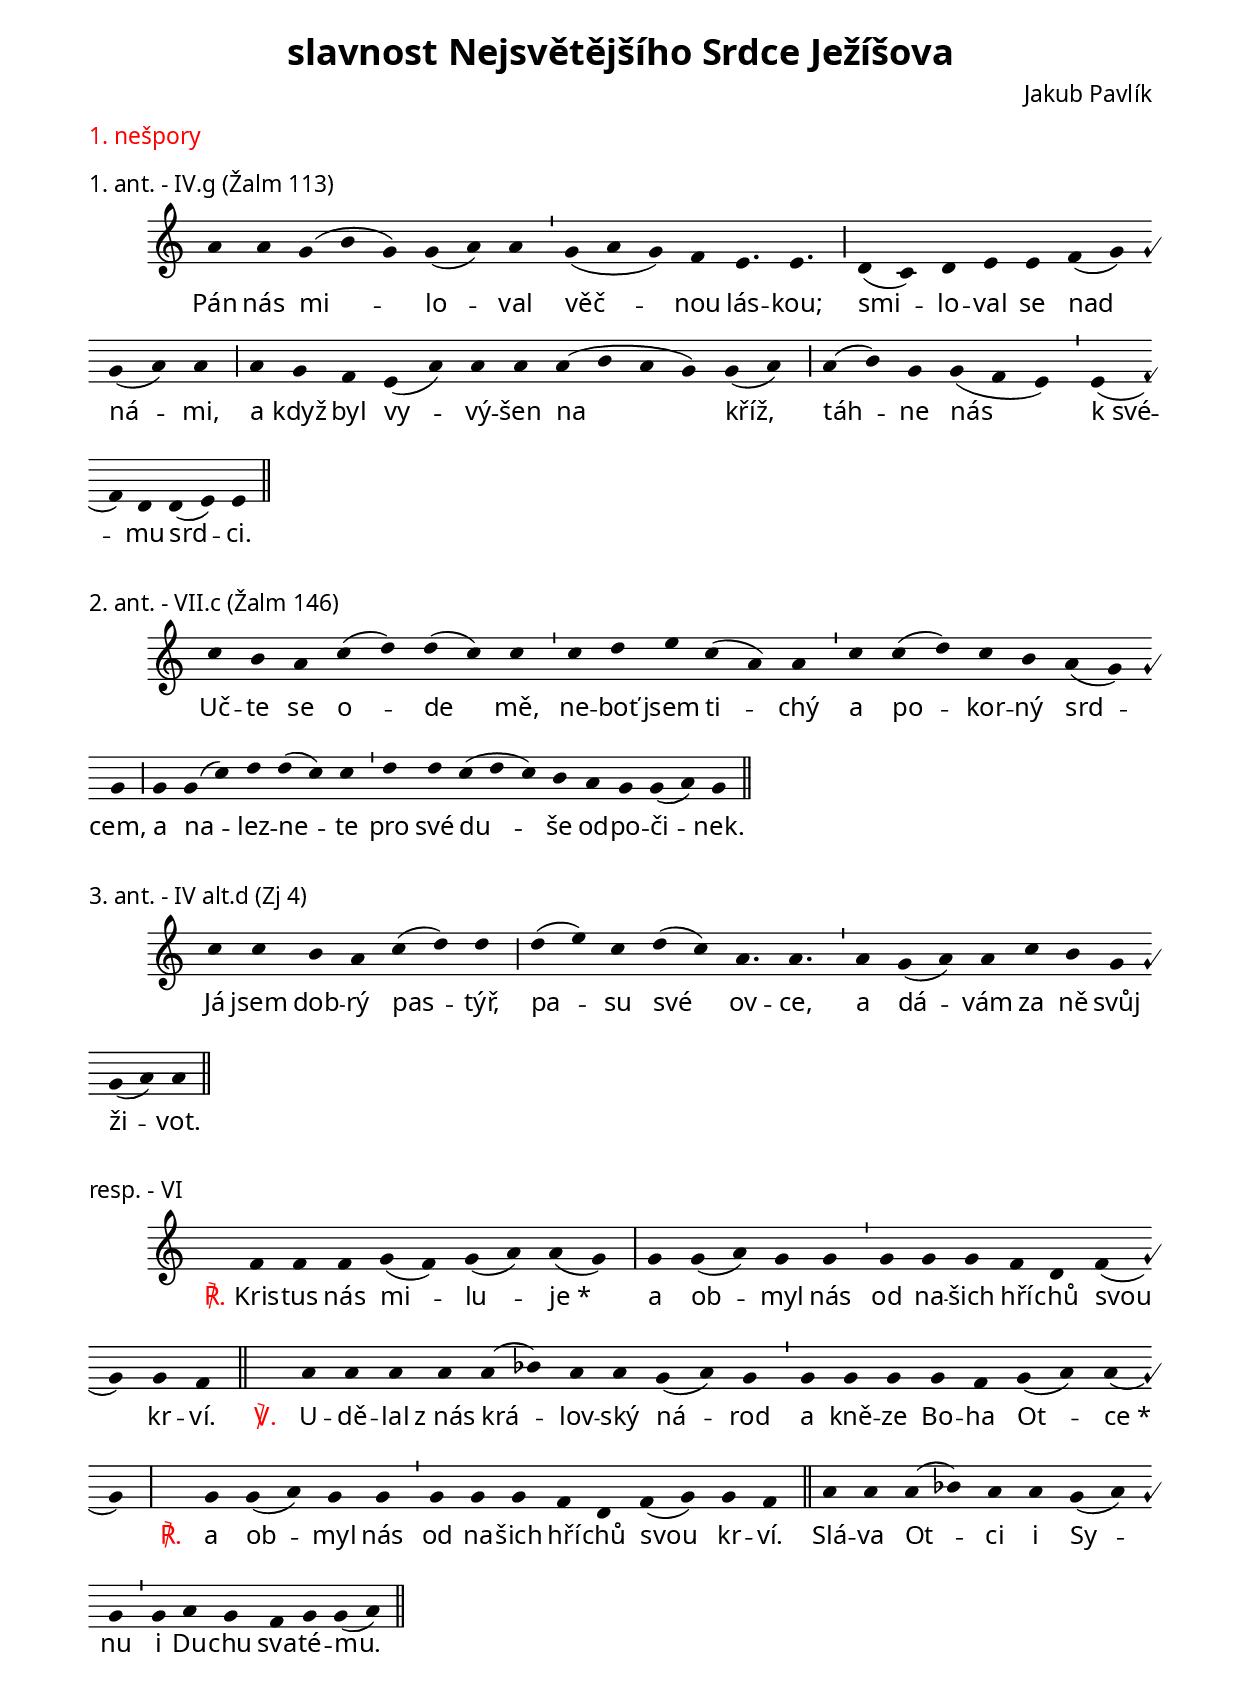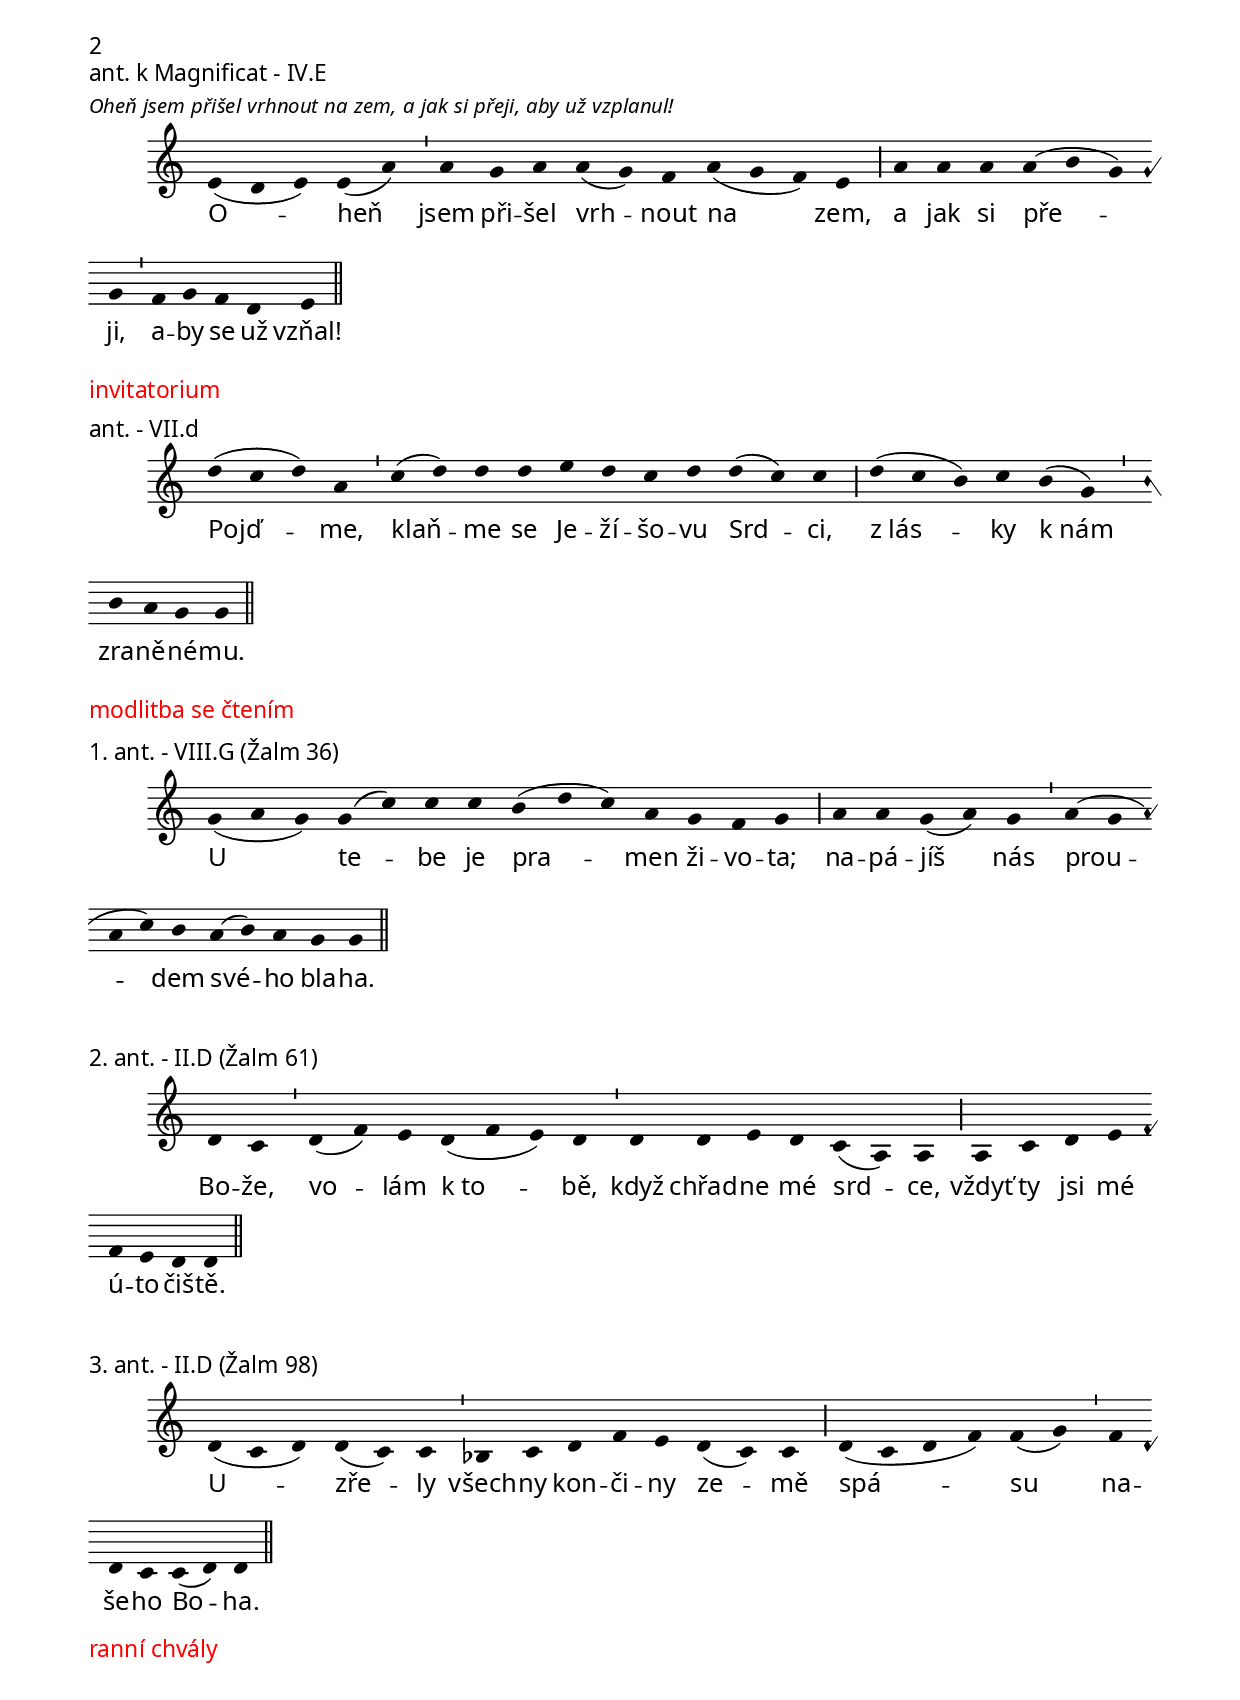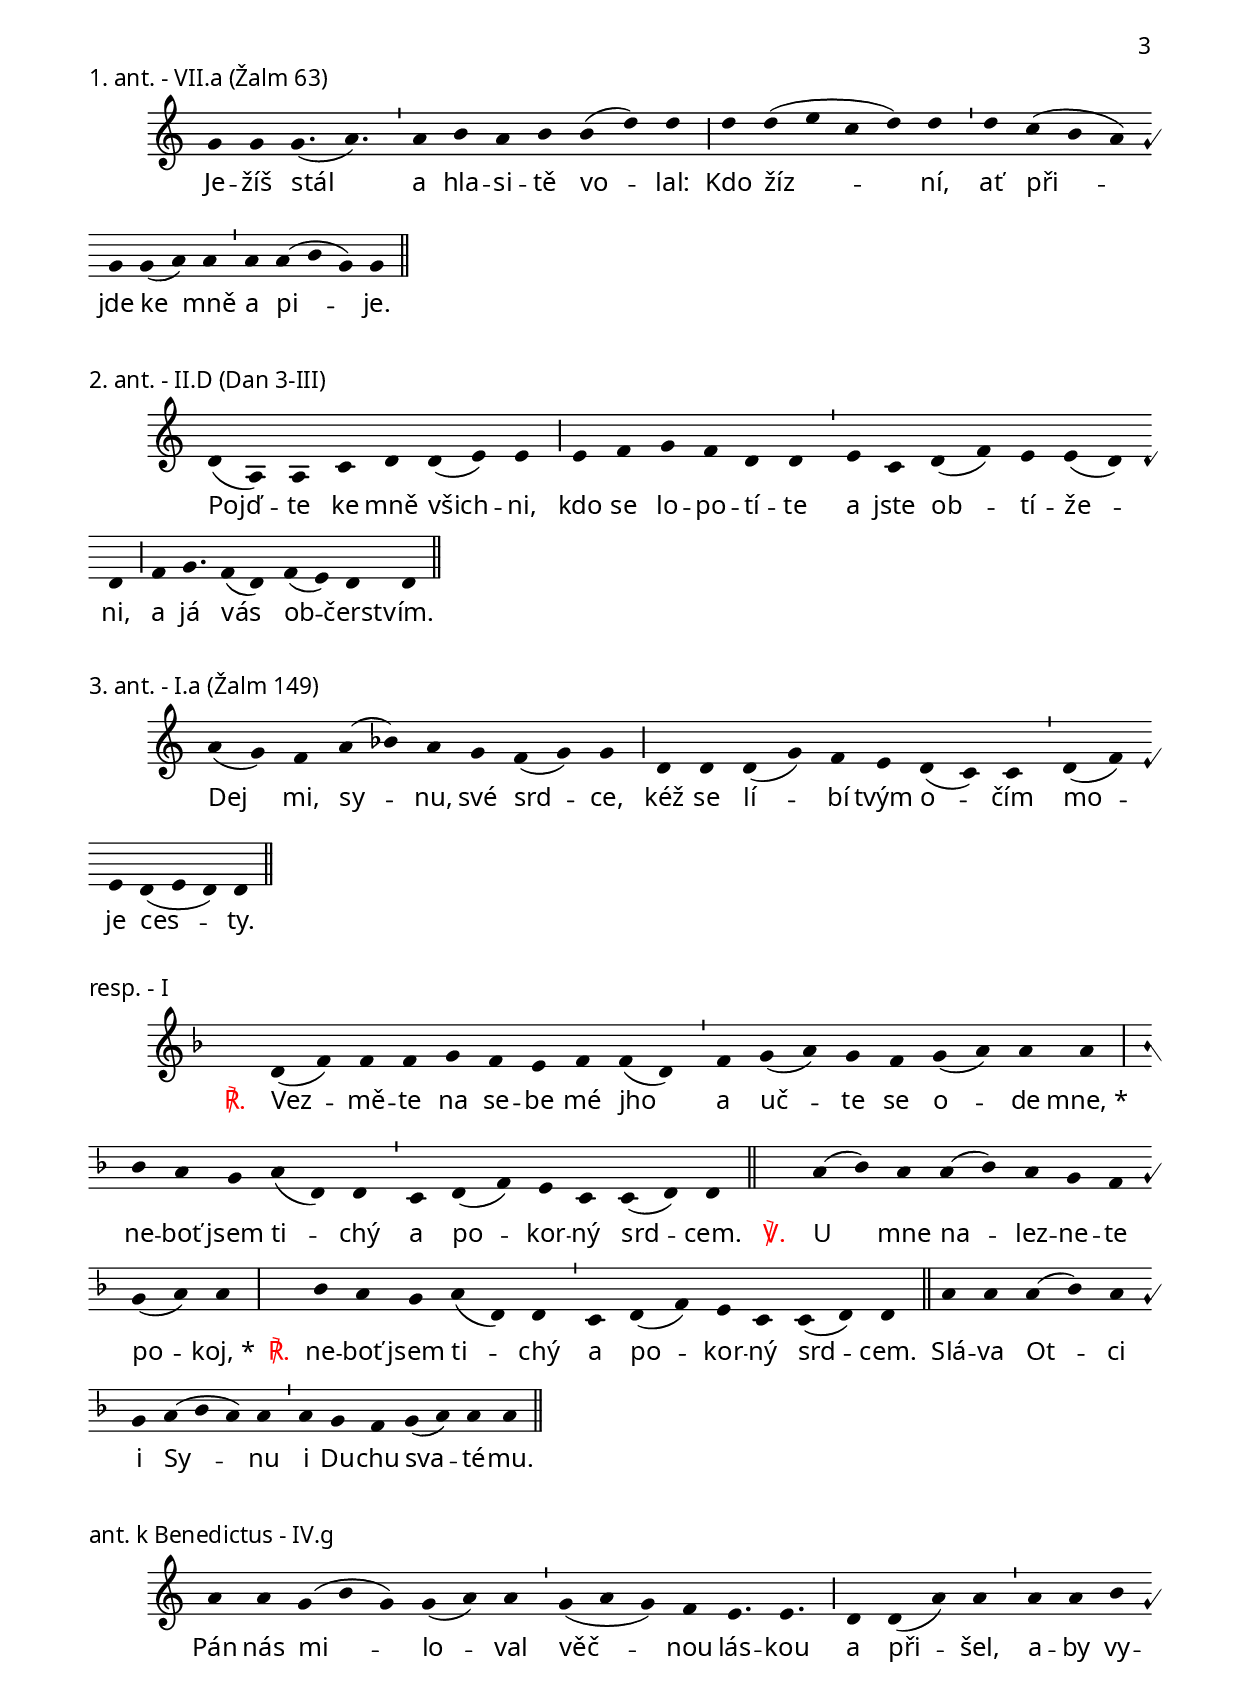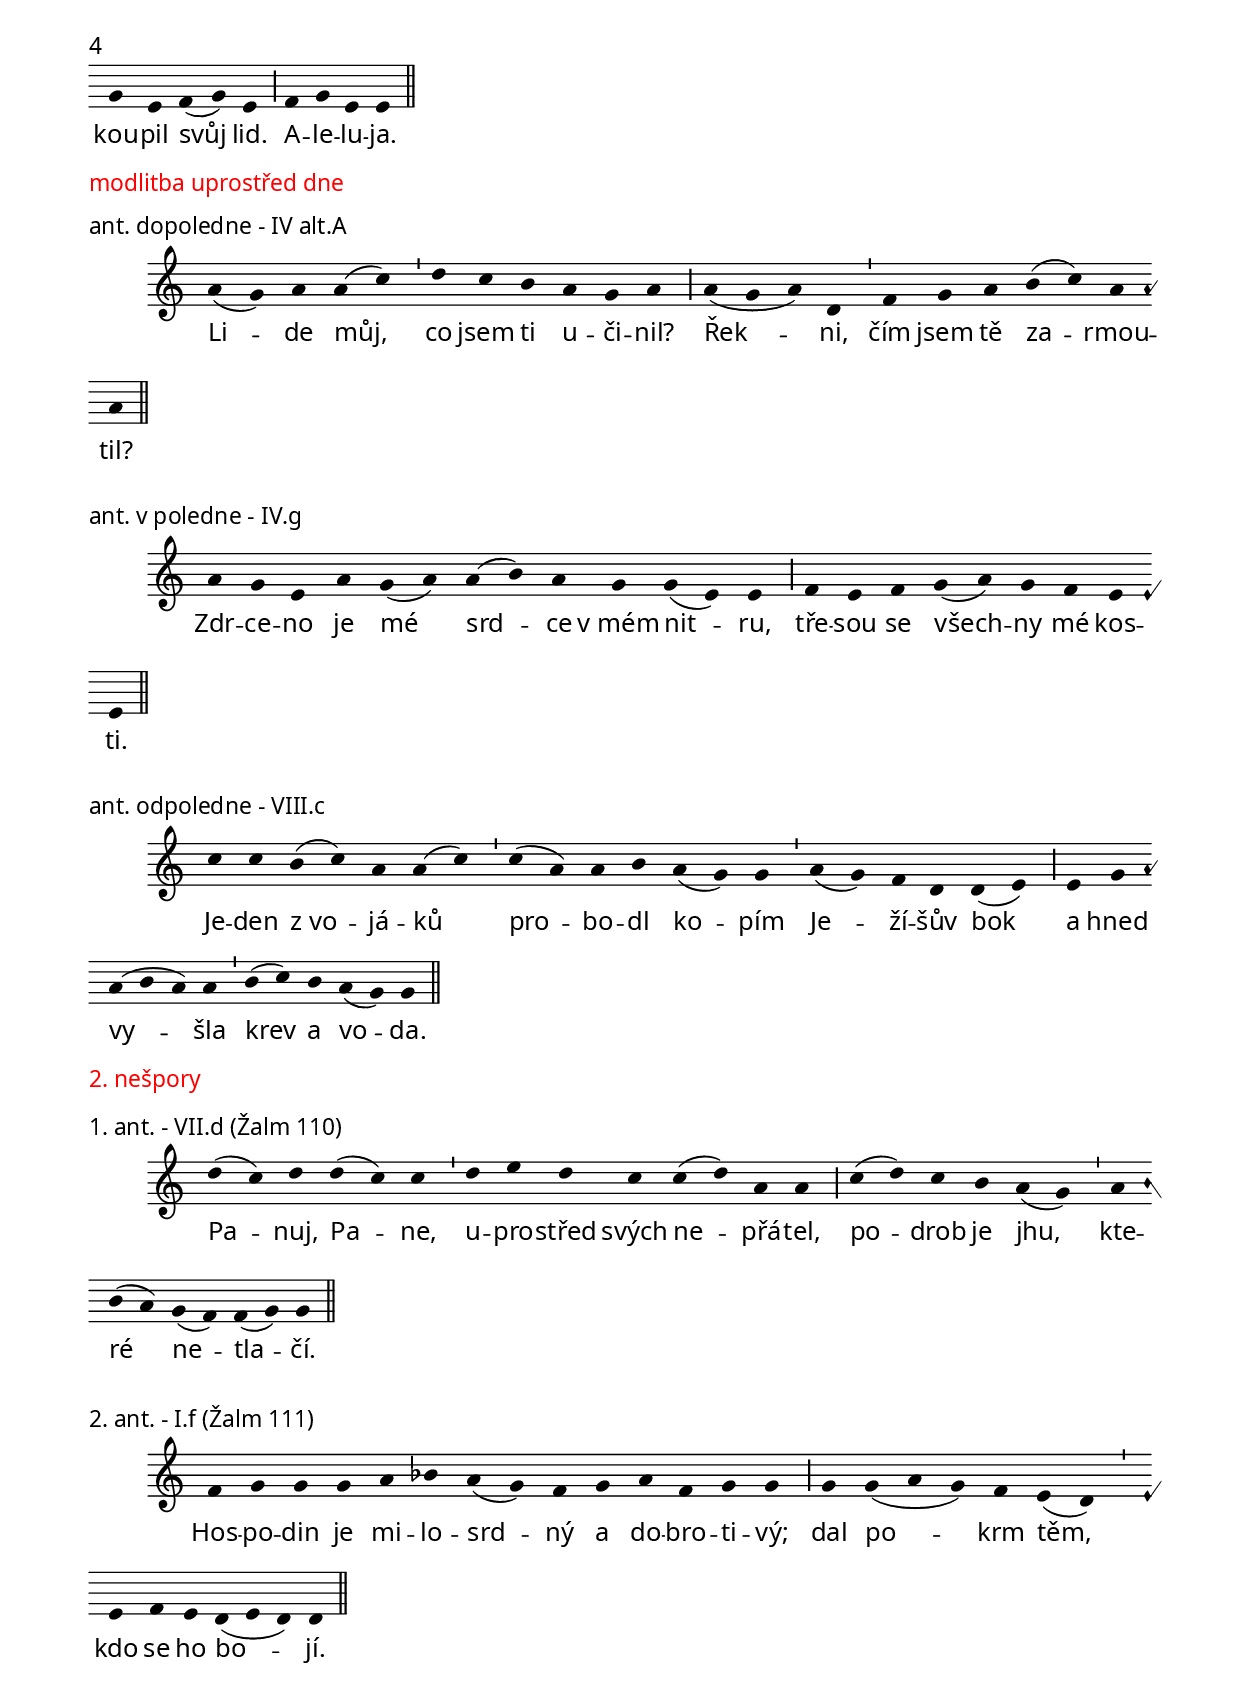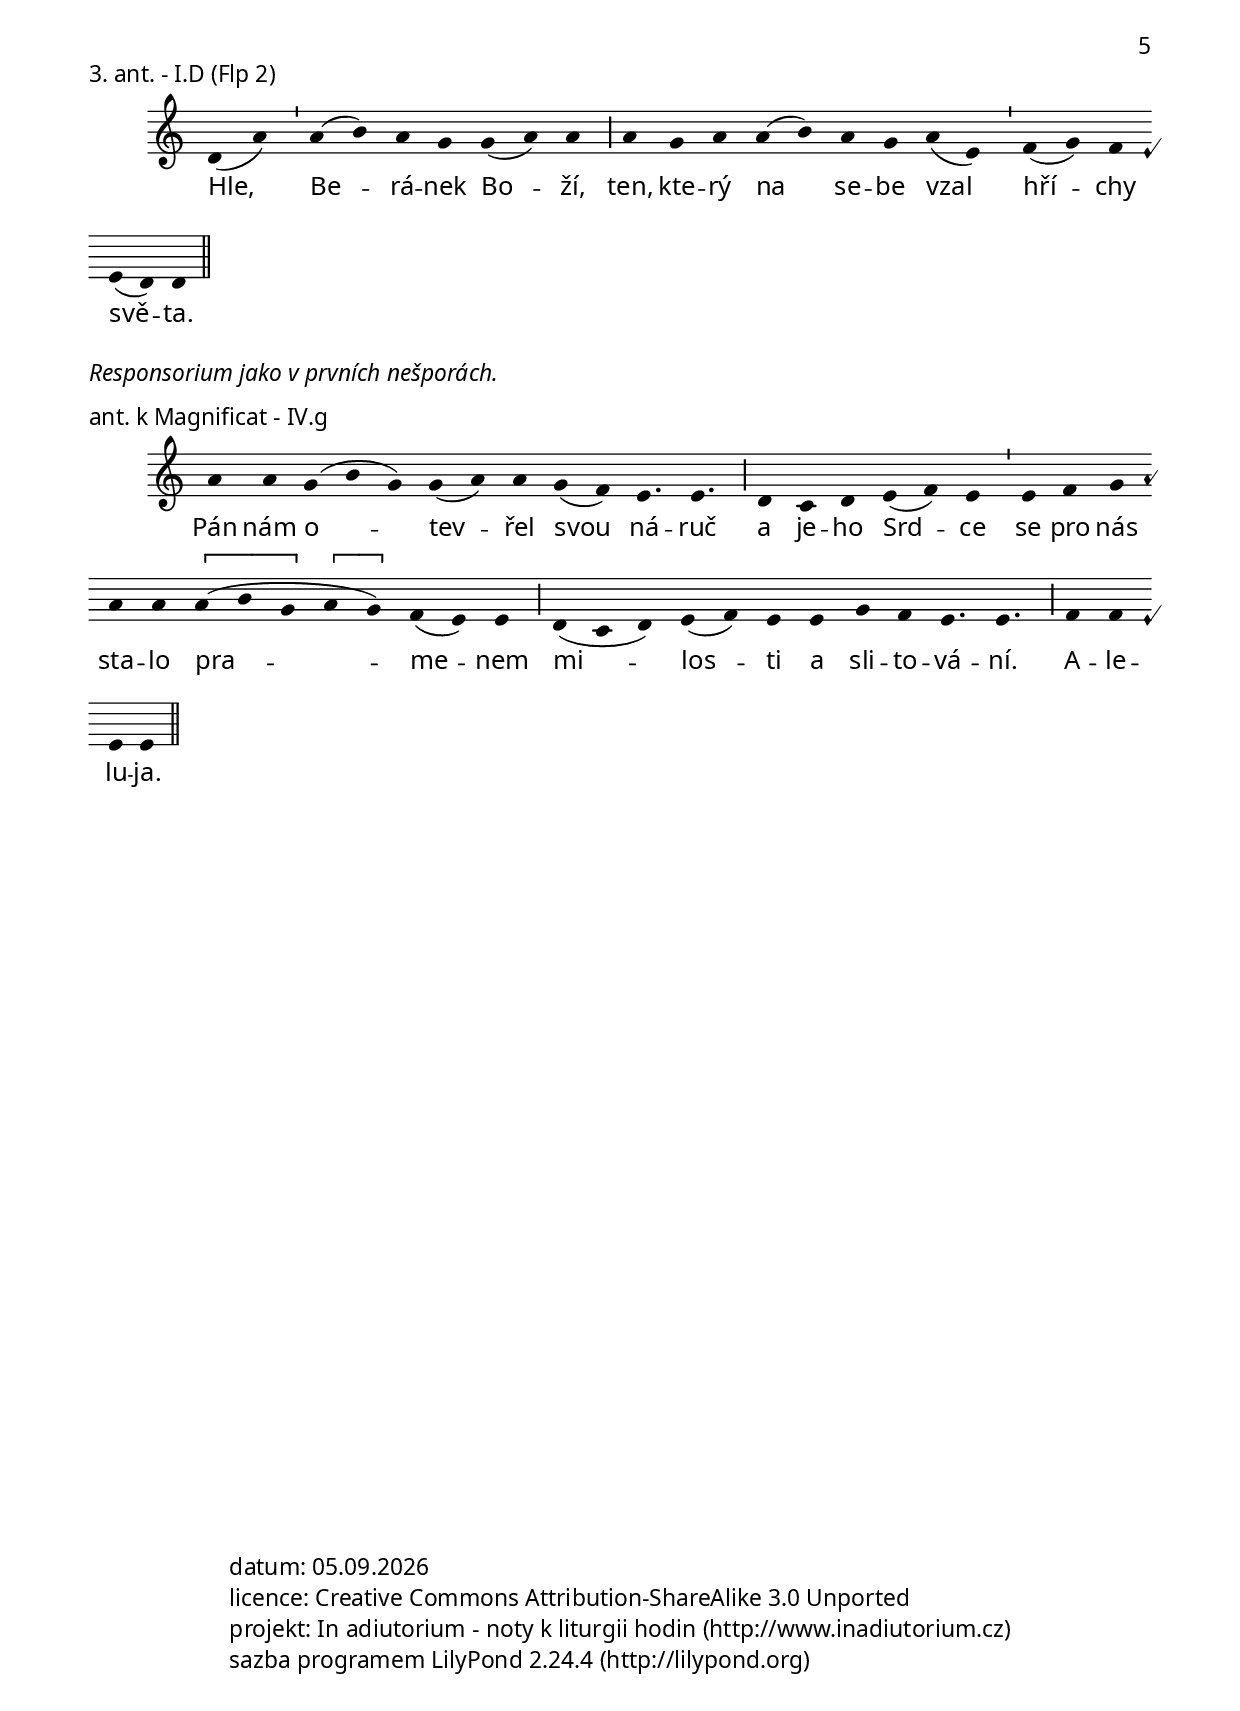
\version "2.14.2"

\header {
  title = "slavnost Nejsvětějšího Srdce Ježíšova"
  composer = "Jakub Pavlík"
}

\include "spolecne.ly"
\include "dilyresponsorii.ly"

\markup {\nadpisHodinka {"1. nešpory"}}

\score {
  \relative c'' {
    \choralniRezim
    a4 a g( b g) g( a) a \barMin g( a g) f e4. e \barMaior
    d4( c) d e e f( g) g( a) a \barMaior
    a g f e( a) a a a( b a g) g( a) \barMaior
    a( b) g g( f e) \barMin e( f) d d( e) e \barFinalis
  }
  \addlyrics {
    Pán nás mi -- lo -- val věč -- nou lás -- kou;
    smi -- lo -- val se nad ná -- mi,
    a když byl vy -- vý -- šen na kříž,
    táh -- ne nás k_své -- mu srd -- ci.
  }
  \header {
    quid = "1. ant."
    modus = "IV"
    differentia = "g"
    psalmus = "Žalm 113"
    placet = "nic moc"
    id = "1ne-a1"
    fons = "první část: dnes, antifona k Benedictus"
    piece = \markup {\sestavTitulek}
  }
}

\score {
  \relative c'' {
    \choralniRezim
    c4 b a c( d) d( c) c \barMin
    c d e c( a) a \barMin c c( d) c b a( g) g \barMaior
    g g( c) d d( c) c \barMin d d c( d c) b a g g( a) g \barFinalis
  }
  \addlyrics {
    Uč -- te se o -- de mě,
    ne -- boť jsem ti -- chý a po -- kor -- ný srd -- cem,
    a na -- lez -- ne -- te pro své du -- še od -- po -- či -- nek.
  }
  \header {
    quid = "2. ant."
    modus = "VII"
    differentia = "c"
    psalmus = "Žalm 146"
    id = "1ne-a2"
    piece = \markup {\sestavTitulek}
  }
}

\score {
  \relative c'' {
    \choralniRezim
    c4 c b a c( d) d \barMaior
    d( e) c d( c) a4. a \barMin
    a4 g( a) a c b g g( a) a \barFinalis
  }
  \addlyrics {
    Já jsem dob -- rý pas -- týř,
    pa -- su své ov -- ce,
    a dá -- vám za ně svůj ži -- vot.
  }
  \header {
    quid = "3. ant."
    modus = "IV alt"
    differentia = "d"
    psalmus = "Zj 4"
    id = "1ne-a3"
    fons = "první část a motiv třetí části: Svatý týden, modlitba uprostřed dne, ant. v poledne"
    piece = \markup {\sestavTitulek}
  }
}

\score {
  \relative c' {
    \choralniRezim

    % R
    \neviditelna f
    f4 f f g( f) g( a) a( g) \barMax
    g g( a) g g \barMin g g g f d f( g) g f \barFinalis
    % V
    \neviditelna a
    a a a a a( bes) a a g( a) g \barMin g g g g f g( a) a( g) \barMax
    % R
    \neviditelna g
    g g( a) g g \barMin g g g f d f( g) g f \barFinalis
    % Slava
    \respVIdoxologie \barFinalis
  }
  \addlyrics {
    \Response Kris -- tus nás mi -- lu -- je_* a ob -- myl nás od na -- šich hří -- chů svou kr -- ví.
    \Verse U -- dě -- lal z_nás krá -- lov -- ský ná -- rod a kně -- ze Bo -- ha Ot -- ce_*
    \Response a ob -- myl nás od na -- šich hří -- chů svou kr -- ví.
    \textRespDoxologie
  }
  \header {
    quid = "resp."
    modus = "VI"
    fons = "responsoria ze žaltáře, pátek 1. týdne, nešp."
    fial = "responsoria.ly#1pa-ne"
    id = "1ne-resp"
    piece = \markup\sestavTitulekResp
  }
}

\score {
  \relative c' {
    \choralniRezim
    e4( d e) e( a) \barMin a g a a( g) f a( g f) e \barMaior
    a4 a a a( b g) g \barMin f g f d e \barFinalis
  }
  \addlyrics {
    O -- heň jsem při -- šel vrh -- nout na zem,
    a jak si pře -- ji, a -- by se už vzňal!
  }
  \header {
    textus_approbatus = "Oheň jsem přišel vrhnout na zem,
    a jak si přeji, aby už vzplanul!"
    quid = "ant. k Magnificat"
    modus = "IV"
    differentia = "E"
    psalmus = ""
    id = "1ne-amag"
    piece = \markup {\sestavTitulekBezZalmu}
  }
}

\markup {\nadpisHodinka {"invitatorium"}}

\score {
  \relative c'' {
    \choralniRezim
    d( c d) a \barMin c( d) d d e d c d d( c) c \barMaior
    d( c b) c b( g) \barMin b a g g \barFinalis
  }
  \addlyrics {
    Pojď -- me,
    klaň -- me se Je -- ží -- šo -- vu Srd -- ci,
    z_lás -- ky k_nám zra -- ně -- né -- mu.
  }
  \header {
    quid = "ant."
    modus = "VII"
    differentia = "d"
    psalmus = ""
    id = "invit"
    piece = \markup {\sestavTitulekBezZalmu}
  }
}

\markup {\nadpisHodinka {"modlitba se čtením"}}

\score {
  \relative c'' {
    \choralniRezim
    g4( a g) g( c) c c b( d c) a g f g \barMaior
    a a g( a) g \barMin a4( g a c) b a( b) a g g \barFinalis
  }
  \addlyrics {
    U te -- be je pra -- men ži -- vo -- ta;
    na -- pá -- jíš nás prou -- dem své -- ho bla -- ha.
  }
  \header {
    quid = "1. ant."
    modus = "VIII"
    differentia = "G"
    psalmus = "Žalm 36"
    id = "mc-a1"
    piece = \markup {\sestavTitulek}
  }
}

\score {
  \relative c' {
    \choralniRezim
    d4 c \barMin d( f) e d( f e) d \barMin
    d d e d c( a) a \barMaior
    a c d e f e d d \barFinalis
  }
  \addlyrics {
    Bo -- že, vo -- lám k_to -- bě,
    když chřad -- ne mé srd -- ce,
    vždyť ty jsi mé ú -- to -- čiš -- tě.
  }
  \header {
    quid = "2. ant."
    modus = "II"
    differentia = "D"
    psalmus = "Žalm 61"
    placet = "3.-4. část je bohatá na vyšinuté přízvuky -
    dává totiž smysl jen jako
    KDYŽ chřadNE mé SRDce, VŽDYŤ ty JSI mé ÚtoČIŠtě"
    id = "mc-a2"
    piece = \markup {\sestavTitulek}
  }
}

\score {
  \relative c' {
    \choralniRezim
    d4( c d) d( c) c \barMin bes c d f e d( c) c \barMaior
    d( c d f) f( g) \barMin f d c c( d) d \barFinalis
  }
  \addlyrics {
    U -- zře -- ly všech -- ny kon -- či -- ny ze -- mě
    spá -- su na -- še -- ho Bo -- ha.
  }
  \header {
    quid = "3. ant."
    modus = "II"
    differentia = "D"
    psalmus = "Žalm 98"
    id = "mc-a3"
    piece = \markup {\sestavTitulek}
  }
}

\score {
  \relative c' {
    \choralniRezim

  }
  \addlyrics {
    Bůh je má spá -- sa;
    bez o -- ba -- vy mo -- hu dou -- fat.
    A -- le -- lu -- ja.
  }
  \header {
    quid = "ant. ke kantikům vigilie"
    modus = ""
    differentia = ""
    psalmus = ""
    id = "mc-avig"
    piece = \markup {\sestavTitulekBezZalmu}
  }
}

\markup {\nadpisHodinka {"ranní chvály"}}

\score {
  \relative c'' {
    \choralniRezim
    g4 g g4.( a) \barMin a4 b a b b( d) d \barMaior
    d d( e c d) d \barMin d c( b a) g g( a) a \barMin a a( b g) g \barFinalis
  }
  \addlyrics {
    Je -- žíš stál a hla -- si -- tě vo -- lal:
    Kdo žíz -- ní, ať při -- jde ke mně a pi -- je.
  }
  \header {
    quid = "1. ant."
    modus = "VII"
    differentia = "a"
    psalmus = "Žalm 63"
    id = "rch-a1"
    piece = \markup {\sestavTitulek}
  }
}

\score {
  \relative c' {
    \choralniRezim
    d4( a) a c d d( e) e \barMaior
    e f g f d d \barMin e c d( f) e e( d) d \barMaior
    f g4. f4( d) f( e) d d \barFinalis
  }
  \addlyrics {
    Pojď -- te ke mně všich -- ni,
    kdo se lo -- po -- tí -- te a jste ob -- tí -- že -- ni,
    a já vás ob -- čerst -- vím.
  }
  \header {
    quid = "2. ant."
    modus = "II"
    differentia = "D"
    psalmus = "Dan 3-III"
    id = "rch-a2"
    piece = \markup {\sestavTitulek}
  }
}

\score {
  \relative c'' {
    \choralniRezim
    a4( g) f a( bes) a g f( g) g \barMaior
    d d d( g) f e d( c) c \barMin d( f) e d( e d) d \barFinalis
  }
  \addlyrics {
    Dej mi, sy -- nu, své srd -- ce,
    kéž se lí -- bí tvým o -- čím mo -- je ces -- ty.
  }
  \header {
    quid = "3. ant."
    modus = "I"
    differentia = "a"
    psalmus = "Žalm 149"
    id = "rch-a3"
    piece = \markup {\sestavTitulek}
  }
}

\score {
  \relative c' {
    \choralniRezim
    \key f \major
    % R
    \neviditelna d
    d4( f) f f g f e f f( d) \barMin
    f g( a) g f g( a) a a \barMax
    bes a g a( d,) d \barMin c d( f) e c c( d) d \barFinalis
    % V
    \neviditelna a
    a'( bes) a a( bes) a g f g( a) a \barMax
    % R
    \neviditelna a
    bes a g a( d,) d \barMin c d( f) e c c( d) d \barFinalis
    % Slava
    a'4 a a( bes) a g a( bes a) a \barMin a g f g( a) a a \barFinalis
  }
  \addlyrics {
    \Response Vez -- mě -- te na se -- be mé jho
    a uč -- te se o -- de mne,_*
    ne -- boť jsem ti -- chý a po -- kor -- ný srd -- cem.
    \Verse U mne na -- lez -- ne -- te po -- koj,_*
    \Response ne -- boť jsem ti -- chý a po -- kor -- ný srd -- cem.
    \textRespDoxologie
  }
  \header {
    quid = "resp."
    modus = "I"
    id = "rch-resp"
    piece = \markup {\sestavTitulekResp}
  }
}

\score {
  \relative c'' {
    \choralniRezim
    a4 a g( b g) g( a) a \barMin g( a g) f e4. e \barMaior
    d4 d( a') a \barMin a a b g e f( g) e \barMaior
    f g e e \barFinalis
  }
  \addlyrics {
    Pán nás mi -- lo -- val věč -- nou lás -- kou
    a při -- šel, a -- by vy -- kou -- pil svůj lid.
    A -- le -- lu -- ja.
  }
  \header {
    quid = "ant. k Benedictus"
    modus = "IV"
    differentia = "g"
    psalmus = ""
    id = "rch-aben"
    piece = \markup {\sestavTitulekBezZalmu}
  }
}

\markup {\nadpisHodinka {"modlitba uprostřed dne"}}

\score {
  \relative c'' {
    \choralniRezim
    a4( g) a a( c) \barMin d c b a g a \barMaior
    a( g a) d, \barMin f g a b( c) a a \barFinalis
  }
  \addlyrics {
    Li -- de můj, co jsem ti u -- či -- nil?
    Řek -- ni, čím jsem tě za -- rmou -- til?
  }
  \header {
    quid = "ant. dopoledne"
    modus = "IV alt"
    differentia = "A"
    psalmus = ""
    placet = "spíš II"
    id = "up-tercie"
    piece = \markup {\sestavTitulekBezZalmu}
  }
}

\score {
  \relative c'' {
    \choralniRezim
    a4 g e a g( a) a( b) a g g( e) e \barMaior
    f e f g( a) g f e e \barFinalis
  }
  \addlyrics {
    Zdr -- ce -- no je mé srd -- ce v_mém nit -- ru,
    tře -- sou se všech -- ny mé kos -- ti.
  }
  \header {
    quid = "ant. v poledne"
    modus = "IV"
    differentia = "g"
    psalmus = ""
    id = "up-sexta"
    piece = \markup {\sestavTitulekBezZalmu}
  }
}

\score {
  \relative c'' {
    \choralniRezim
    c4 c b( c) a a( c) \barMin
    c4( a) a b a( g) g \barMin a( g) f d d( e) \barMaior
    e g a( b a) a \barMin b( c) b a( g) g \barFinalis
  }
  \addlyrics {
    Je -- den z_vo -- já -- ků
    pro -- bo -- dl ko -- pím Je -- ží -- šův bok
    a hned vy -- šla krev a vo -- da.
  }
  \header {
    quid = "ant. odpoledne"
    modus = "VIII"
    differentia = "c"
    psalmus = ""
    placet = "to rozhodně není modus VIII; snad III; závěr je bídný"
    id = "up-nona"
    piece = \markup {\sestavTitulekBezZalmu}
  }
}

\markup {\nadpisHodinka {"2. nešpory"}}

\score {
  \relative c'' {
    \choralniRezim
    d4( c) d d( c) c \barMin d e d c c( d) a a \barMaior
    c( d) c b a( g) \barMin a b( a) g( f) f( g) g \barFinalis
  }
  \addlyrics {
    Pa -- nuj, Pa -- ne, u -- pro -- střed svých ne -- přá -- tel,
    po -- drob je jhu, kte -- ré ne -- tla -- čí.
  }
  \header {
    quid = "1. ant."
    modus = "VII"
    differentia = "d"
    psalmus = "Žalm 110"
    id = "2ne-a1"
    piece = \markup {\sestavTitulek}
  }
}

\score {
  \relative c' {
    \choralniRezim
    f g g g a4 bes a( g) f g a f g g \barMaior
    g g( a g) f e( d) \barMin e f e d( e d) d \barFinalis
  }
  \addlyrics {
    Hos -- po -- din je mi -- lo -- srd -- ný a do -- bro -- ti -- vý;
    dal po -- krm těm, kdo se ho bo -- jí.
  }
  \header {
    quid = "2. ant."
    modus = "I"
    differentia = "f"
    psalmus = "Žalm 111"
    placet = "_kdo se ho bojí_ takhle ne"
    fons = "Těla a Krve Páně, 1. nešp., 1. ant.: první třetina doslovně+třetí třetina upravená."
    fial = "mezidobi_telaakrvepane.ly#1ne-a1?casti"
    id = "2ne-a2"
    piece = \markup {\sestavTitulek}
  }
}

\score {
  \relative c' {
    \choralniRezim
    d4( a') \barMin a( b) a g g( a) a \barMaior
    a g a a( b) a g a( e) \barMin f( g) f e( d) d \barFinalis
  }
  \addlyrics {
    Hle, Be -- rá -- nek Bo -- ží,
    ten, kte -- rý na se -- be vzal hří -- chy svě -- ta.
  }
  \header {
    quid = "3. ant."
    modus = "I"
    differentia = "D"
    psalmus = "Flp 2"
    id = "2ne-a3"
    piece = \markup {\sestavTitulek}
  }
}

\markup\italic{Responsorium jako v prvních nešporách.}

\score {
  \relative c'' {
    \choralniRezim
    a4 a g( b g) g( a) a g( f) e4. e \barMaior
    d4 c d e( f) e \barMin e f g a a \[ a( b g \] \[ a g) \] f( e) e \barMaior
    d( c d) e( f) e e g f e4. e \barMaior
    f4 f e e \barFinalis
  }
  \addlyrics {
    Pán nám o -- tev -- řel svou ná -- ruč
    a je -- ho Srd -- ce se pro nás sta -- lo pra -- me -- nem
    mi -- los -- ti a sli -- to -- vá -- ní.
    A -- le -- lu -- ja.
  }
  \header {
    quid = "ant. k Magnificat"
    modus = "IV"
    differentia = "g"
    psalmus = ""
    placet = "alelujovitější aleluja"
    id = "2ne-amag"
    piece = \markup {\sestavTitulekBezZalmu}
  }
}